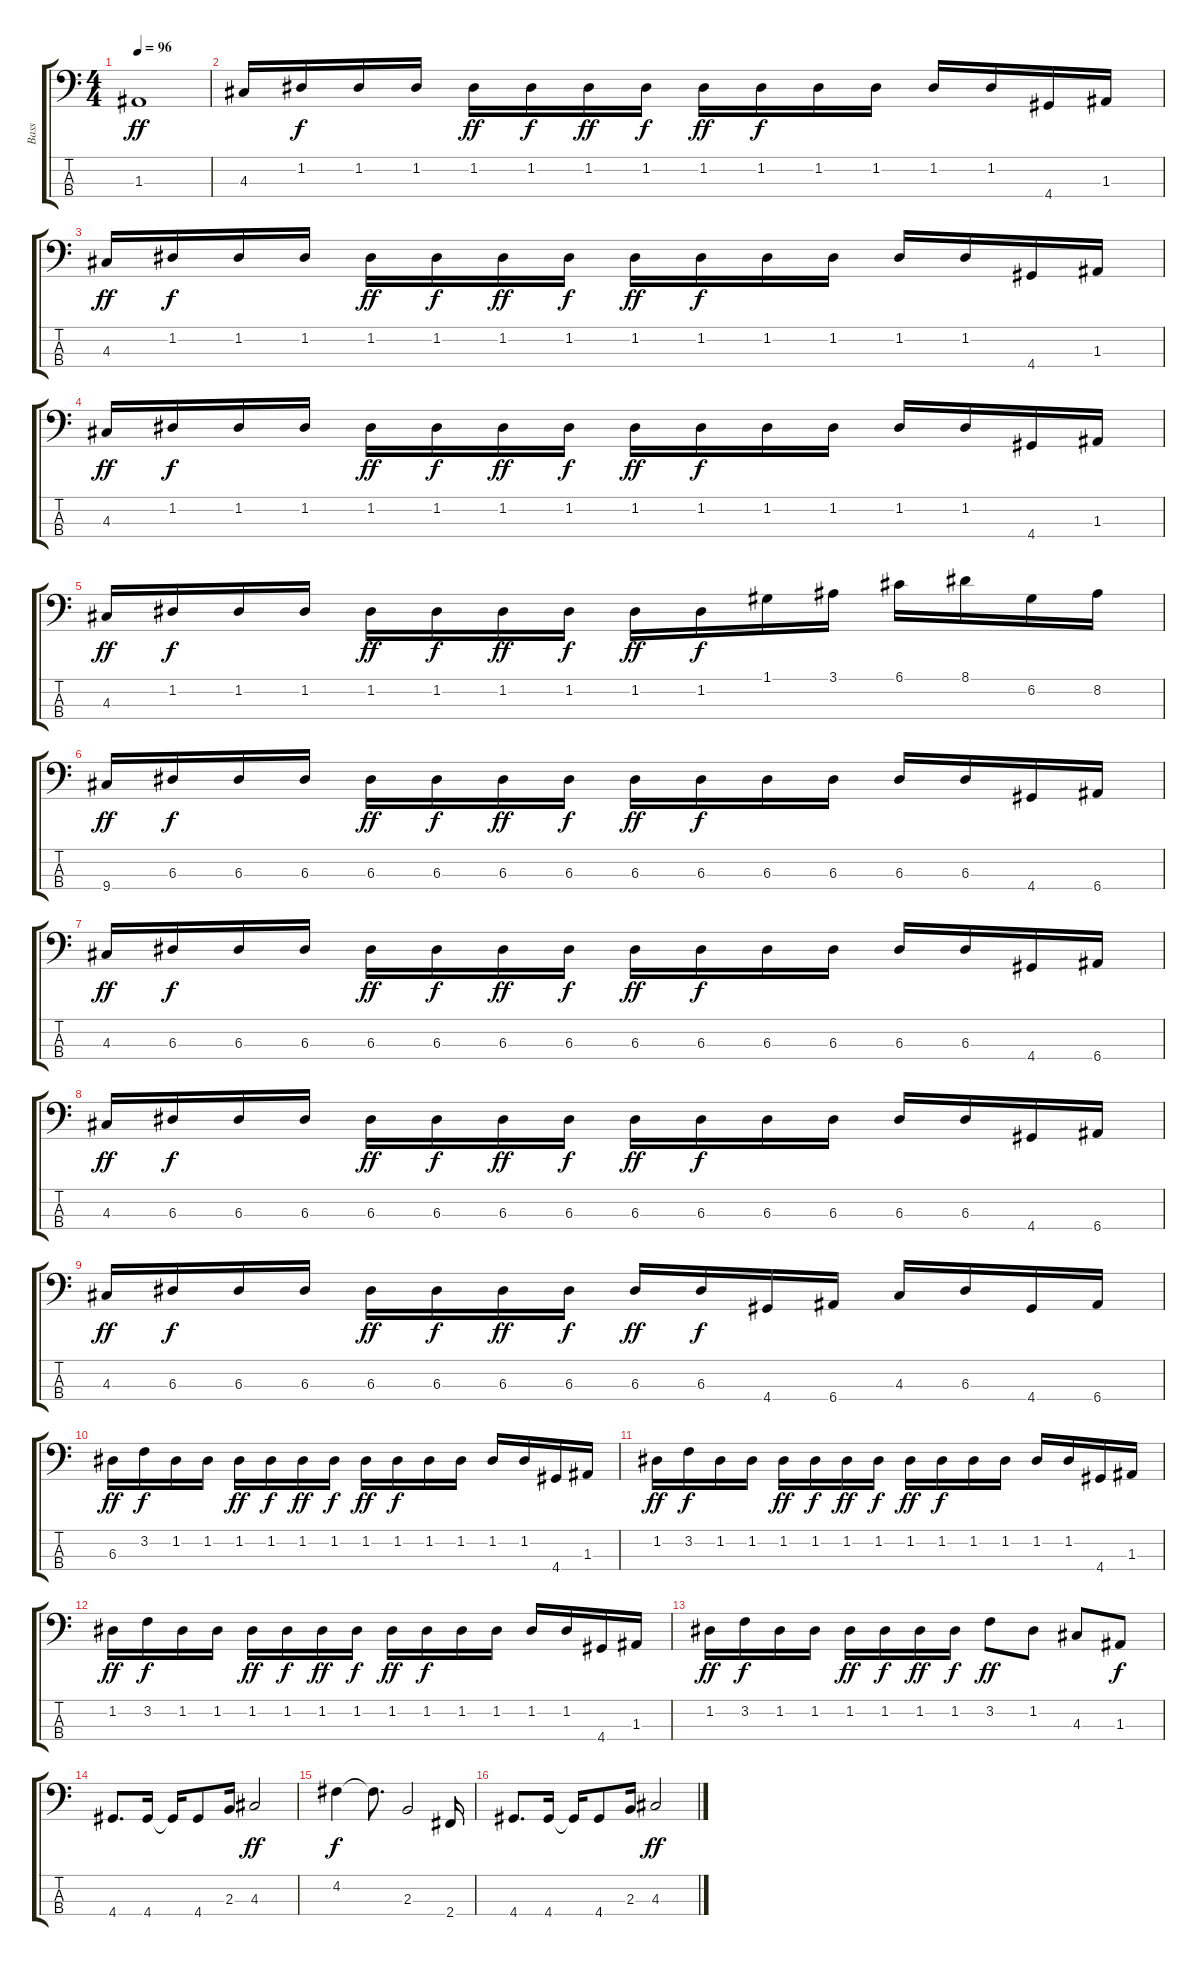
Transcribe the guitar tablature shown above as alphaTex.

\track ("Bass" "Bass") {instrument electricbassfinger}
\staff {score tabs}
\tuning (G2 D2 A1 E1) {hide}
\ts (4 4)
\tempo 96
\clef f4
\ks c
1.3.1{dy ff} |
4.3.16 1.2.16{dy f} 1.2.16 1.2.16 1.2.16{dy ff} 1.2.16{dy f} 1.2.16{dy ff} 1.2.16{dy f} 1.2.16{dy ff} 1.2.16{dy f} 1.2.16 1.2.16 1.2.16 1.2.16 4.4.16 1.3.16 |
4.3.16{dy ff} 1.2.16{dy f} 1.2.16 1.2.16 1.2.16{dy ff} 1.2.16{dy f} 1.2.16{dy ff} 1.2.16{dy f} 1.2.16{dy ff} 1.2.16{dy f} 1.2.16 1.2.16 1.2.16 1.2.16 4.4.16 1.3.16 |
4.3.16{dy ff} 1.2.16{dy f} 1.2.16 1.2.16 1.2.16{dy ff} 1.2.16{dy f} 1.2.16{dy ff} 1.2.16{dy f} 1.2.16{dy ff} 1.2.16{dy f} 1.2.16 1.2.16 1.2.16 1.2.16 4.4.16 1.3.16 |
4.3.16{dy ff} 1.2.16{dy f} 1.2.16 1.2.16 1.2.16{dy ff} 1.2.16{dy f} 1.2.16{dy ff} 1.2.16{dy f} 1.2.16{dy ff} 1.2.16{dy f} 1.1.16 3.1.16 6.1.16 8.1.16 6.2.16 8.2.16 |
9.4.16{dy ff} 6.3.16{dy f} 6.3.16 6.3.16 6.3.16{dy ff} 6.3.16{dy f} 6.3.16{dy ff} 6.3.16{dy f} 6.3.16{dy ff} 6.3.16{dy f} 6.3.16 6.3.16 6.3.16 6.3.16 4.4.16 6.4.16 |
4.3.16{dy ff} 6.3.16{dy f} 6.3.16 6.3.16 6.3.16{dy ff} 6.3.16{dy f} 6.3.16{dy ff} 6.3.16{dy f} 6.3.16{dy ff} 6.3.16{dy f} 6.3.16 6.3.16 6.3.16 6.3.16 4.4.16 6.4.16 |
4.3.16{dy ff} 6.3.16{dy f} 6.3.16 6.3.16 6.3.16{dy ff} 6.3.16{dy f} 6.3.16{dy ff} 6.3.16{dy f} 6.3.16{dy ff} 6.3.16{dy f} 6.3.16 6.3.16 6.3.16 6.3.16 4.4.16 6.4.16 |
4.3.16{dy ff} 6.3.16{dy f} 6.3.16 6.3.16 6.3.16{dy ff} 6.3.16{dy f} 6.3.16{dy ff} 6.3.16{dy f} 6.3.16{dy ff} 6.3.16{dy f} 4.4.16 6.4.16 4.3.16 6.3.16 4.4.16 6.4.16 |
6.3.16{dy ff} 3.2.16{dy f} 1.2.16 1.2.16 1.2.16{dy ff} 1.2.16{dy f} 1.2.16{dy ff} 1.2.16{dy f} 1.2.16{dy ff} 1.2.16{dy f} 1.2.16 1.2.16 1.2.16 1.2.16 4.4.16 1.3.16 |
1.2.16{dy ff} 3.2.16{dy f} 1.2.16 1.2.16 1.2.16{dy ff} 1.2.16{dy f} 1.2.16{dy ff} 1.2.16{dy f} 1.2.16{dy ff} 1.2.16{dy f} 1.2.16 1.2.16 1.2.16 1.2.16 4.4.16 1.3.16 |
1.2.16{dy ff} 3.2.16{dy f} 1.2.16 1.2.16 1.2.16{dy ff} 1.2.16{dy f} 1.2.16{dy ff} 1.2.16{dy f} 1.2.16{dy ff} 1.2.16{dy f} 1.2.16 1.2.16 1.2.16 1.2.16 4.4.16 1.3.16 |
1.2.16{dy ff} 3.2.16{dy f} 1.2.16 1.2.16 1.2.16{dy ff} 1.2.16{dy f} 1.2.16{dy ff} 1.2.16{dy f} 3.2.8{dy ff} 1.2.8 4.3.8 1.3.8{dy f} |
4.4.8{d} 4.4.16 4.4{t}.16 4.4.8 2.3.16 4.3.2{dy ff} |
4.2.4{dy f} 4.2{t}.8{d} 2.3.2 2.4.16 |
4.4.8{d} 4.4.16 4.4{t}.16 4.4.8 2.3.16 4.3.2{dy ff}
